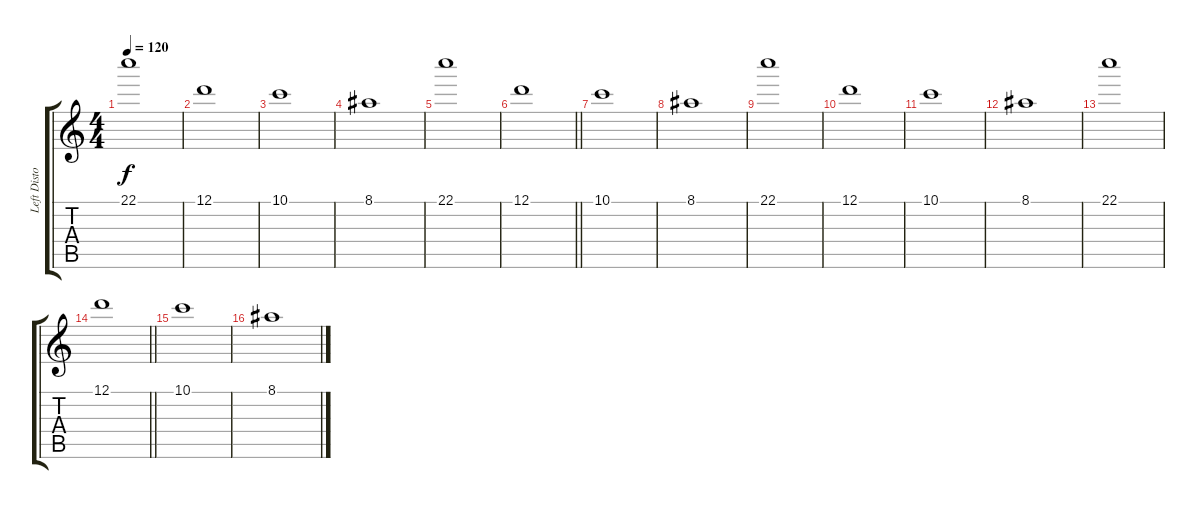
\track ("Left Distorted" "Left Disto") {instrument distortionguitar}
\staff {score tabs}
\tuning (D4 A3 F3 C3 G2 C2) {hide}
\ts (4 4)
\tempo 120
\clef g2
\ks c
22.1.1{dy f} |
12.1.1 |
10.1.1 |
8.1.1 |
22.1.1 |
\barLineRight lightlight
12.1.1 |
10.1.1 |
8.1.1 |
22.1.1 |
12.1.1 |
10.1.1 |
8.1.1 |
22.1.1 |
\barLineRight lightlight
12.1.1 |
10.1.1 |
8.1.1
